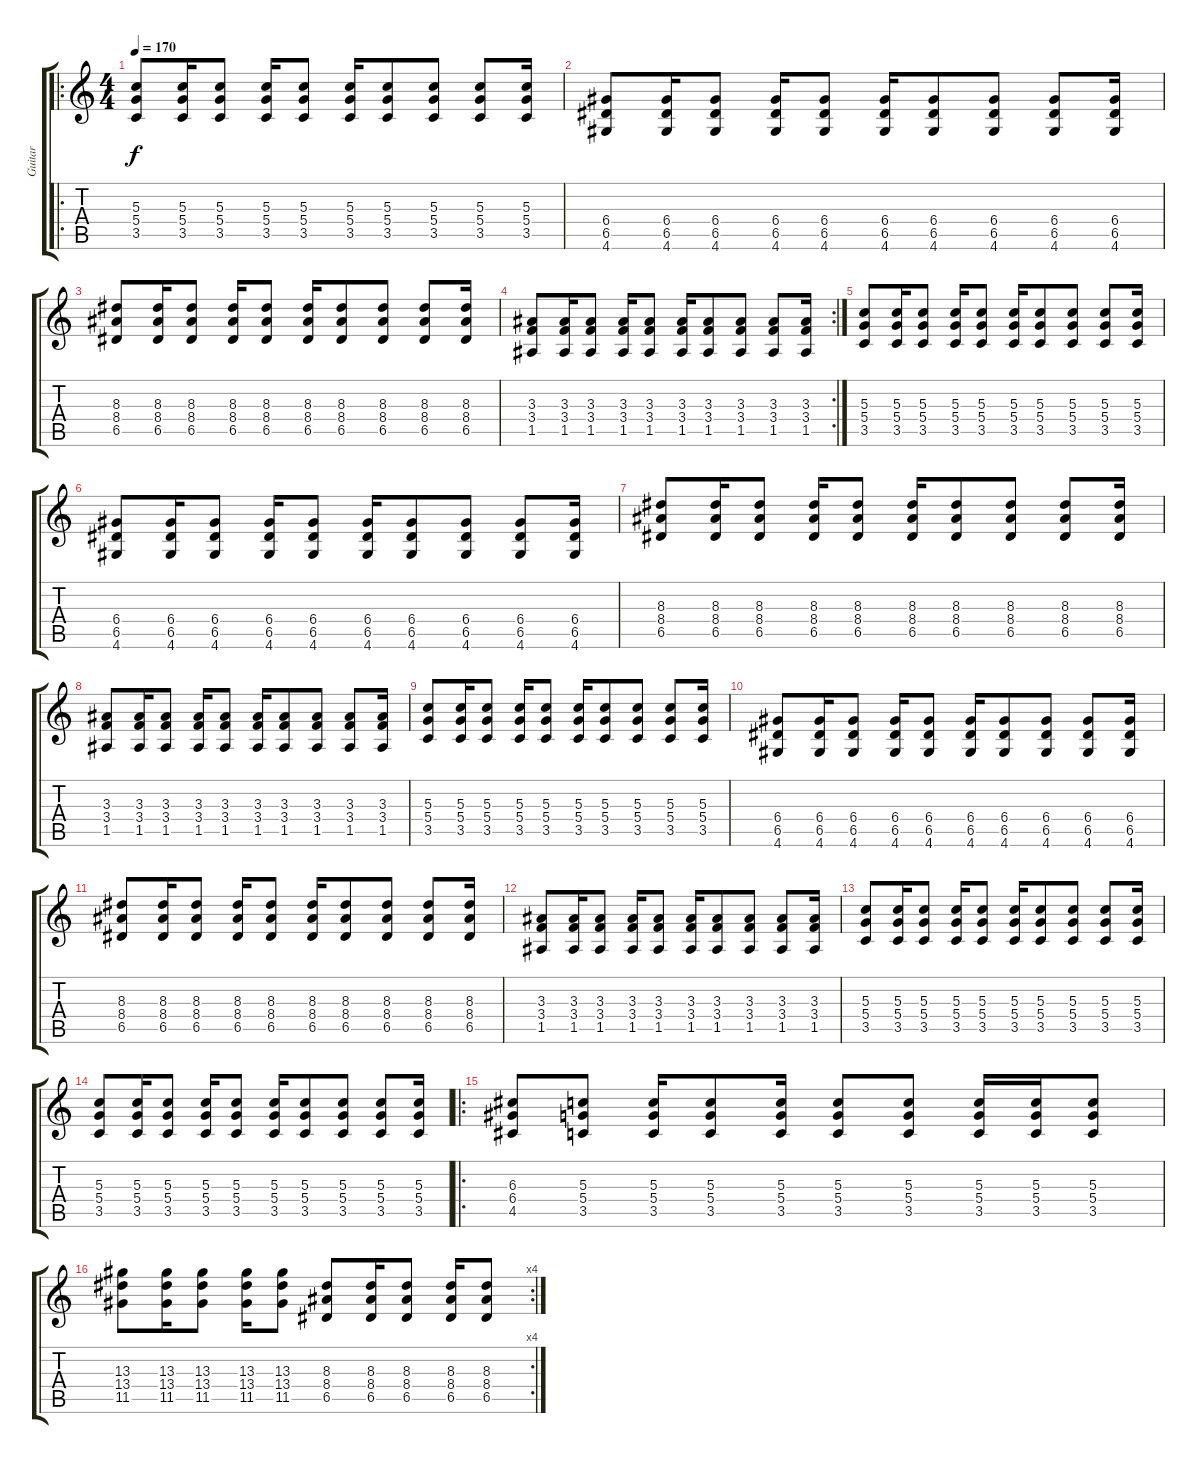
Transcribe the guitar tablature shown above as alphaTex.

\track ("Guitar" "Guitar") {instrument overdrivenguitar}
\staff {score tabs}
\tuning (E4 B3 G3 D3 A2 E2) {hide}
\ro
\ts (4 4)
\tempo 170
\clef g2
\ks c
(5.3 5.4 3.5).8{dy f} (5.3 5.4 3.5).16 (5.3 5.4 3.5).8 (5.3 5.4 3.5).16 (5.3 5.4 3.5).8 (5.3 5.4 3.5).16 (5.3 5.4 3.5).8 (5.3 5.4 3.5).8 (5.3 5.4 3.5).8 (5.3 5.4 3.5).16 |
(6.4 6.5 4.6).8 (6.4 6.5 4.6).16 (6.4 6.5 4.6).8 (6.4 6.5 4.6).16 (6.4 6.5 4.6).8 (6.4 6.5 4.6).16 (6.4 6.5 4.6).8 (6.4 6.5 4.6).8 (6.4 6.5 4.6).8 (6.4 6.5 4.6).16 |
(8.3 8.4 6.5).8 (8.3 8.4 6.5).16 (8.3 8.4 6.5).8 (8.3 8.4 6.5).16 (8.3 8.4 6.5).8 (8.3 8.4 6.5).16 (8.3 8.4 6.5).8 (8.3 8.4 6.5).8 (8.3 8.4 6.5).8 (8.3 8.4 6.5).16 |
\rc 2
(3.3 3.4 1.5).8 (3.3 3.4 1.5).16 (3.3 3.4 1.5).8 (3.3 3.4 1.5).16 (3.3 3.4 1.5).8 (3.3 3.4 1.5).16 (3.3 3.4 1.5).8 (3.3 3.4 1.5).8 (3.3 3.4 1.5).8 (3.3 3.4 1.5).16 |
(5.3 5.4 3.5).8 (5.3 5.4 3.5).16 (5.3 5.4 3.5).8 (5.3 5.4 3.5).16 (5.3 5.4 3.5).8 (5.3 5.4 3.5).16 (5.3 5.4 3.5).8 (5.3 5.4 3.5).8 (5.3 5.4 3.5).8 (5.3 5.4 3.5).16 |
(6.4 6.5 4.6).8 (6.4 6.5 4.6).16 (6.4 6.5 4.6).8 (6.4 6.5 4.6).16 (6.4 6.5 4.6).8 (6.4 6.5 4.6).16 (6.4 6.5 4.6).8 (6.4 6.5 4.6).8 (6.4 6.5 4.6).8 (6.4 6.5 4.6).16 |
(8.3 8.4 6.5).8 (8.3 8.4 6.5).16 (8.3 8.4 6.5).8 (8.3 8.4 6.5).16 (8.3 8.4 6.5).8 (8.3 8.4 6.5).16 (8.3 8.4 6.5).8 (8.3 8.4 6.5).8 (8.3 8.4 6.5).8 (8.3 8.4 6.5).16 |
(3.3 3.4 1.5).8 (3.3 3.4 1.5).16 (3.3 3.4 1.5).8 (3.3 3.4 1.5).16 (3.3 3.4 1.5).8 (3.3 3.4 1.5).16 (3.3 3.4 1.5).8 (3.3 3.4 1.5).8 (3.3 3.4 1.5).8 (3.3 3.4 1.5).16 |
(5.3 5.4 3.5).8 (5.3 5.4 3.5).16 (5.3 5.4 3.5).8 (5.3 5.4 3.5).16 (5.3 5.4 3.5).8 (5.3 5.4 3.5).16 (5.3 5.4 3.5).8 (5.3 5.4 3.5).8 (5.3 5.4 3.5).8 (5.3 5.4 3.5).16 |
(6.4 6.5 4.6).8 (6.4 6.5 4.6).16 (6.4 6.5 4.6).8 (6.4 6.5 4.6).16 (6.4 6.5 4.6).8 (6.4 6.5 4.6).16 (6.4 6.5 4.6).8 (6.4 6.5 4.6).8 (6.4 6.5 4.6).8 (6.4 6.5 4.6).16 |
(8.3 8.4 6.5).8 (8.3 8.4 6.5).16 (8.3 8.4 6.5).8 (8.3 8.4 6.5).16 (8.3 8.4 6.5).8 (8.3 8.4 6.5).16 (8.3 8.4 6.5).8 (8.3 8.4 6.5).8 (8.3 8.4 6.5).8 (8.3 8.4 6.5).16 |
(3.3 3.4 1.5).8 (3.3 3.4 1.5).16 (3.3 3.4 1.5).8 (3.3 3.4 1.5).16 (3.3 3.4 1.5).8 (3.3 3.4 1.5).16 (3.3 3.4 1.5).8 (3.3 3.4 1.5).8 (3.3 3.4 1.5).8 (3.3 3.4 1.5).16 |
(5.3 5.4 3.5).8 (5.3 5.4 3.5).16 (5.3 5.4 3.5).8 (5.3 5.4 3.5).16 (5.3 5.4 3.5).8 (5.3 5.4 3.5).16 (5.3 5.4 3.5).8 (5.3 5.4 3.5).8 (5.3 5.4 3.5).8 (5.3 5.4 3.5).16 |
(5.3 5.4 3.5).8 (5.3 5.4 3.5).16 (5.3 5.4 3.5).8 (5.3 5.4 3.5).16 (5.3 5.4 3.5).8 (5.3 5.4 3.5).16 (5.3 5.4 3.5).8 (5.3 5.4 3.5).8 (5.3 5.4 3.5).8 (5.3 5.4 3.5).16 |
\ro
(6.3 6.4 4.5).8 (5.3 5.4 3.5).8 (5.3 5.4 3.5).16 (5.3 5.4 3.5).8 (5.3 5.4 3.5).16 (5.3 5.4 3.5).8 (5.3 5.4 3.5).8 (5.3 5.4 3.5).16 (5.3 5.4 3.5).16 (5.3 5.4 3.5).8 |
\rc 4
(13.3 13.4 11.5).8 (13.3 13.4 11.5).16 (13.3 13.4 11.5).8 (13.3 13.4 11.5).16 (13.3 13.4 11.5).8 (8.3 8.4 6.5).8 (8.3 8.4 6.5).16 (8.3 8.4 6.5).8 (8.3 8.4 6.5).16 (8.3 8.4 6.5).8
